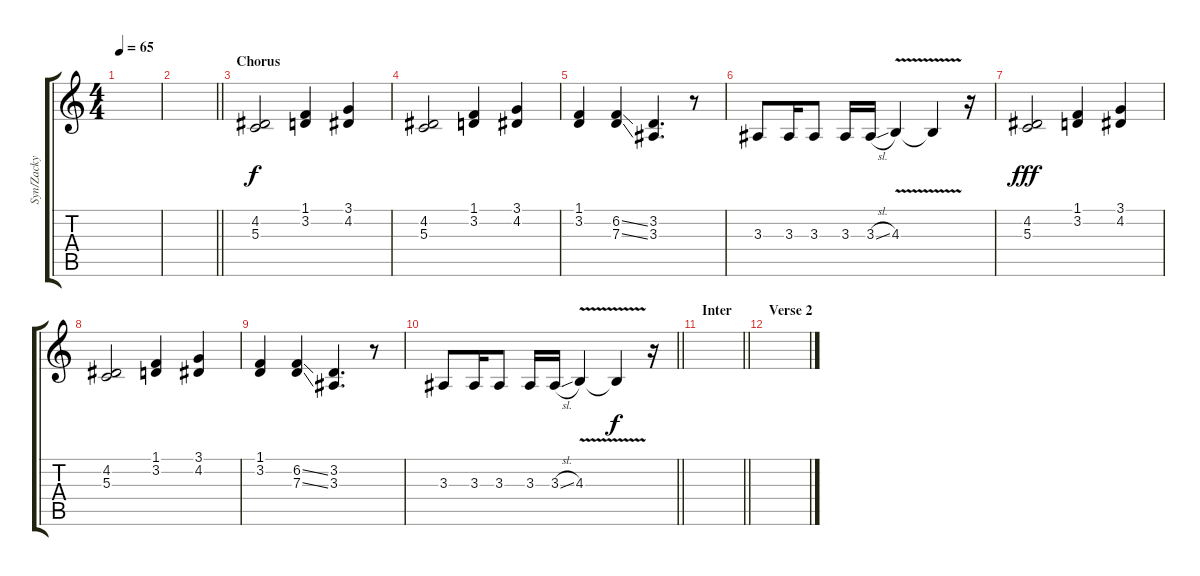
\track ("Syn/Zacky [Backup Vocals]" "Syn/Zacky ") {instrument harmonica}
\staff {score tabs}
\tuning (E4 B3 G3 D3 A2 E2) {hide}
\ts (4 4)
\tempo 65
\clef g2
\ks c
|
\barLineRight lightlight
|
\section ("" "Chorus")
(4.2 5.3).2 (1.1 3.2).4 (3.1 4.2).4 |
(4.2 5.3).2 (1.1 3.2).4 (3.1 4.2).4 |
(1.1 3.2).4 (6.2{ss} 7.3{ss}).4 (3.2 3.3).4{d} r.8 |
3.3.8 3.3.16 3.3.8 3.3.16 3.3{sl}.16 4.3{v}.4 4.3{t}.4{dy f} r.16 |
(4.2 5.3).2{dy fff} (1.1 3.2).4 (3.1 4.2).4 |
(4.2 5.3).2 (1.1 3.2).4 (3.1 4.2).4 |
(1.1 3.2).4 (6.2{ss} 7.3{ss}).4 (3.2 3.3).4{d} r.8 |
\barLineRight lightlight
3.3.8 3.3.16 3.3.8 3.3.16 3.3{sl}.16 4.3{v}.4 4.3{t}.4{dy f} r.16 |
\section ("" "Inter")
\barLineRight lightlight
|
\section ("" "Verse 2")
